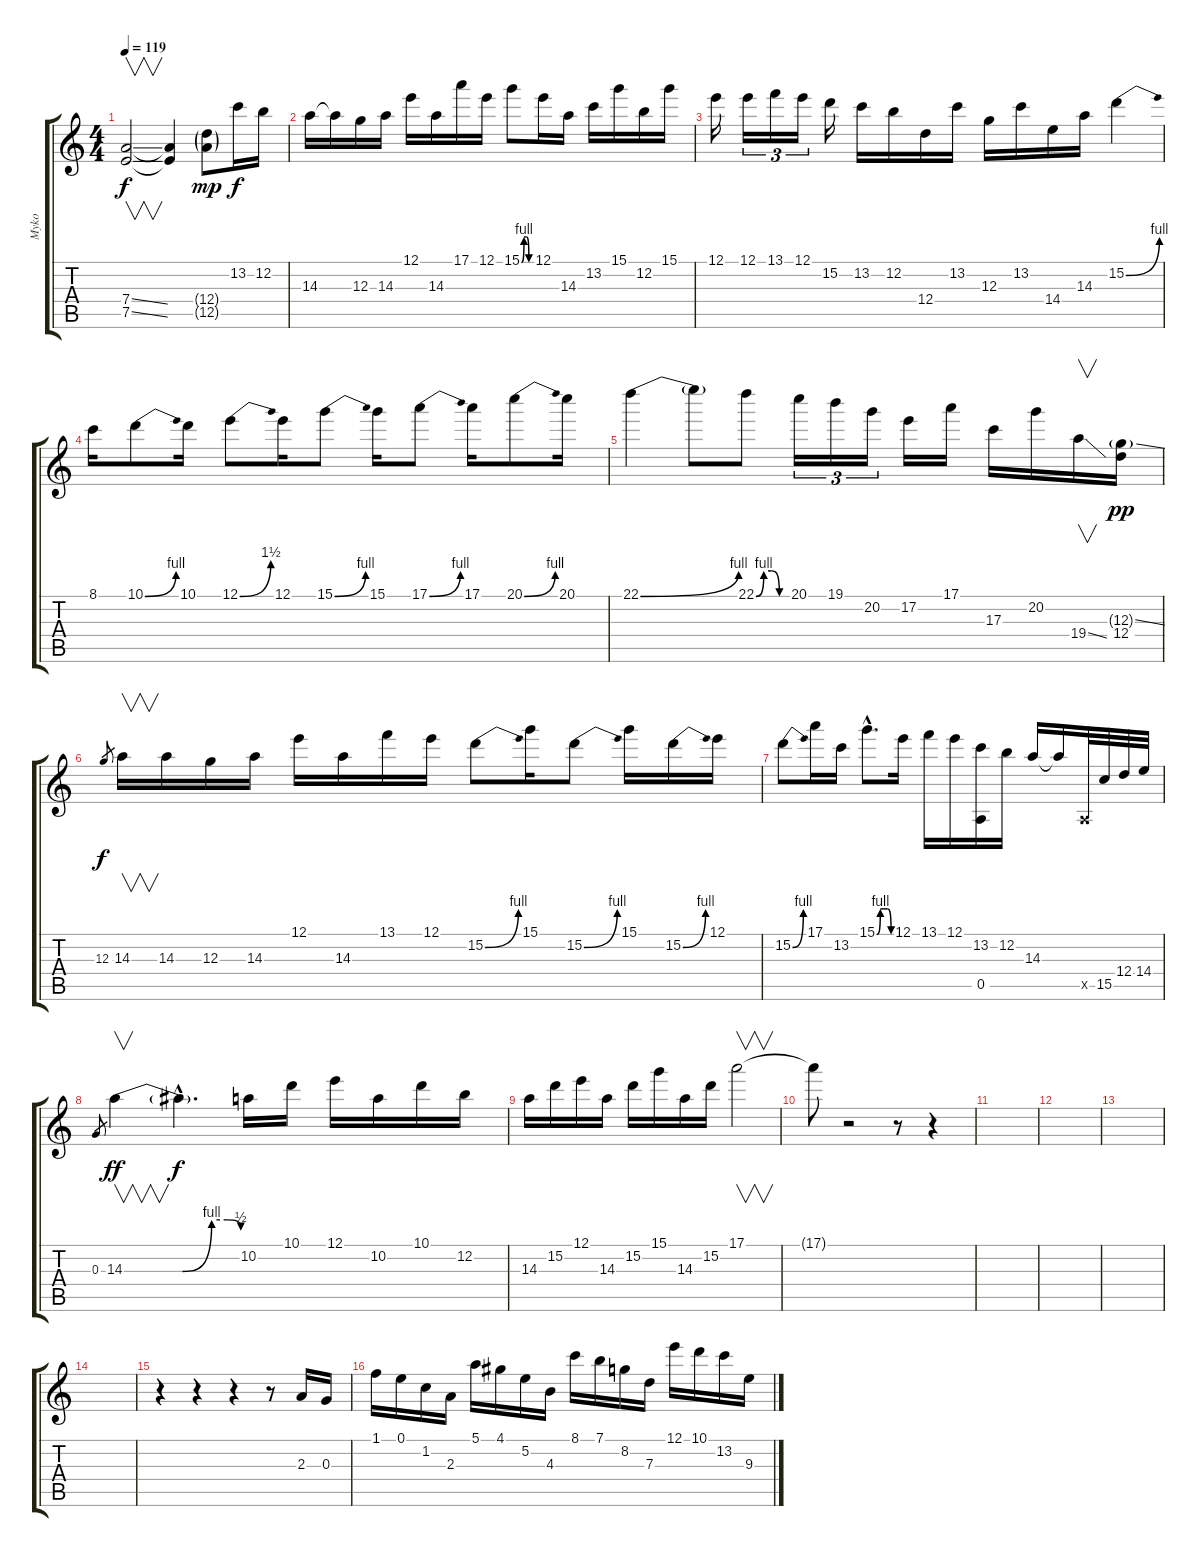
\track ("Myko" "Myko") {instrument distortionguitar}
\staff {score tabs}
\tuning (E4 B3 G3 D3 A2 E2) {hide}
\ts (4 4)
\tempo 119
\clef g2
\ks c
(7.4{ss} 7.5{ss}).2{v dy f volume 16 instrument distortionguitar} (7.4{t} 7.5{t}).4 (12.4{g} 12.5{g}).8{dy mp} 13.2.16{dy f} 12.2.16 |
14.3.16 14.3{t}.16 12.3.16 14.3.16 12.1.16 14.3.16 17.1.16 12.1.16 15.1{be (custom 0 0 15 4 30 4 45 0 60 0)}.8 12.1.16 14.3.16 13.2.16 15.1.16 12.2.16 15.1.16 |
12.1.16 12.1.16{tu (3 2)} 13.1.16{tu (3 2)} 12.1.16{tu (3 2)} 15.2.16 13.2.16 12.2.16 12.4.16 13.2.16 12.3.16 13.2.16 14.4.16 14.3.16 15.2{be (bend 0 0 60 4)}.4 |
8.1.16 10.1{be (bend 0 0 60 4)}.8 10.1.16 12.1{be (bend 0 0 60 6)}.8 12.1.16 15.1{be (bend 0 0 60 4)}.8 15.1.16 17.1{be (bend 0 0 60 4)}.8 17.1.16 20.1{be (bend 0 0 60 4)}.8 20.1.16 |
22.1{be (bend 0 0 60 4)}.4 22.1{t}.8 22.1{be (custom 0 0 15 4 30 4 45 0 60 0)}.8 20.1.16{tu (3 2)} 19.1.16{tu (3 2)} 20.2.16{tu (3 2)} 17.2.16 17.1.16 17.3.16 20.2.16 19.4{ss}.16{v} (12.3{ss g} 12.4).16{dy pp} |
12.3.8{gr dy f} 14.3.16{v} 14.3.16 12.3.16 14.3.16 12.1.16 14.3.16 13.1.16 12.1.16 15.2{be (bend 0 0 60 4)}.8 15.1.16 15.2{be (bend 0 0 60 4)}.8 15.1.16 15.2{be (bend 0 0 60 4)}.16 12.1.16 |
15.2{be (bend 0 0 60 4)}.8 17.1.16 13.2.16 15.1{be (custom 0 0 15 4 30 4 45 4 60 0) hac}.8{d} 12.1.16 13.1.16 12.1.16 (13.2 0.5).16 12.2.16 14.3.16 14.3{t}.16 0.5{x}.32 15.5.32 12.4.32 14.4.32 |
0.3.8{gr} 14.3{be (custom 0 0 30 0 45 4 53 4 60 2)}.4{v dy ff instrument guitarharmonics} 14.3{hac t}.4{d dy f} 10.2.16{instrument distortionguitar} 10.1.16 12.1.16 10.2.16 10.1.16 12.2.16 |
14.3.16 15.2.16 12.1.16 14.3.16 15.2.16 15.1.16 14.3.16 15.2.16 17.1.2{v} |
17.1{t}.8 r.2 r.8 r.4 |
|
|
|
|
r.4 r.4 r.4 r.8 2.3.16 0.3.16 |
1.1.16 0.1.16 1.2.16 2.3.16 5.1.16 4.1.16 5.2.16 4.3.16 8.1.16 7.1.16 8.2.16 7.3.16 12.1.16 10.1.16 13.2.16 9.3.16
